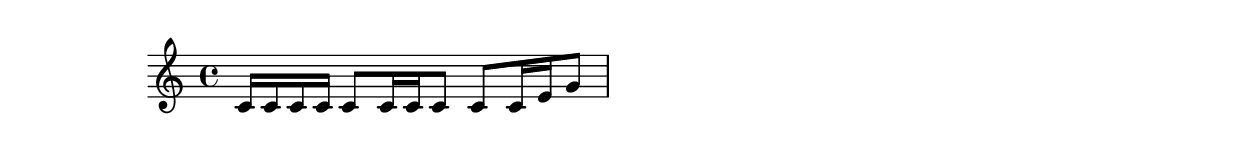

\version "2.1.26"

\header {

    texidoc = "In french style beaming, the stems do not go between beams."

}

\score { \notes
	 \relative c'
	 {
	     \override Stem  #'french-beaming = ##t
	     c16[ c c c]
	     c8[ c16 c16 c8]
	     c8[ c16 e16 g8]
	 }

    \paper { raggedright= ##t }

     }


